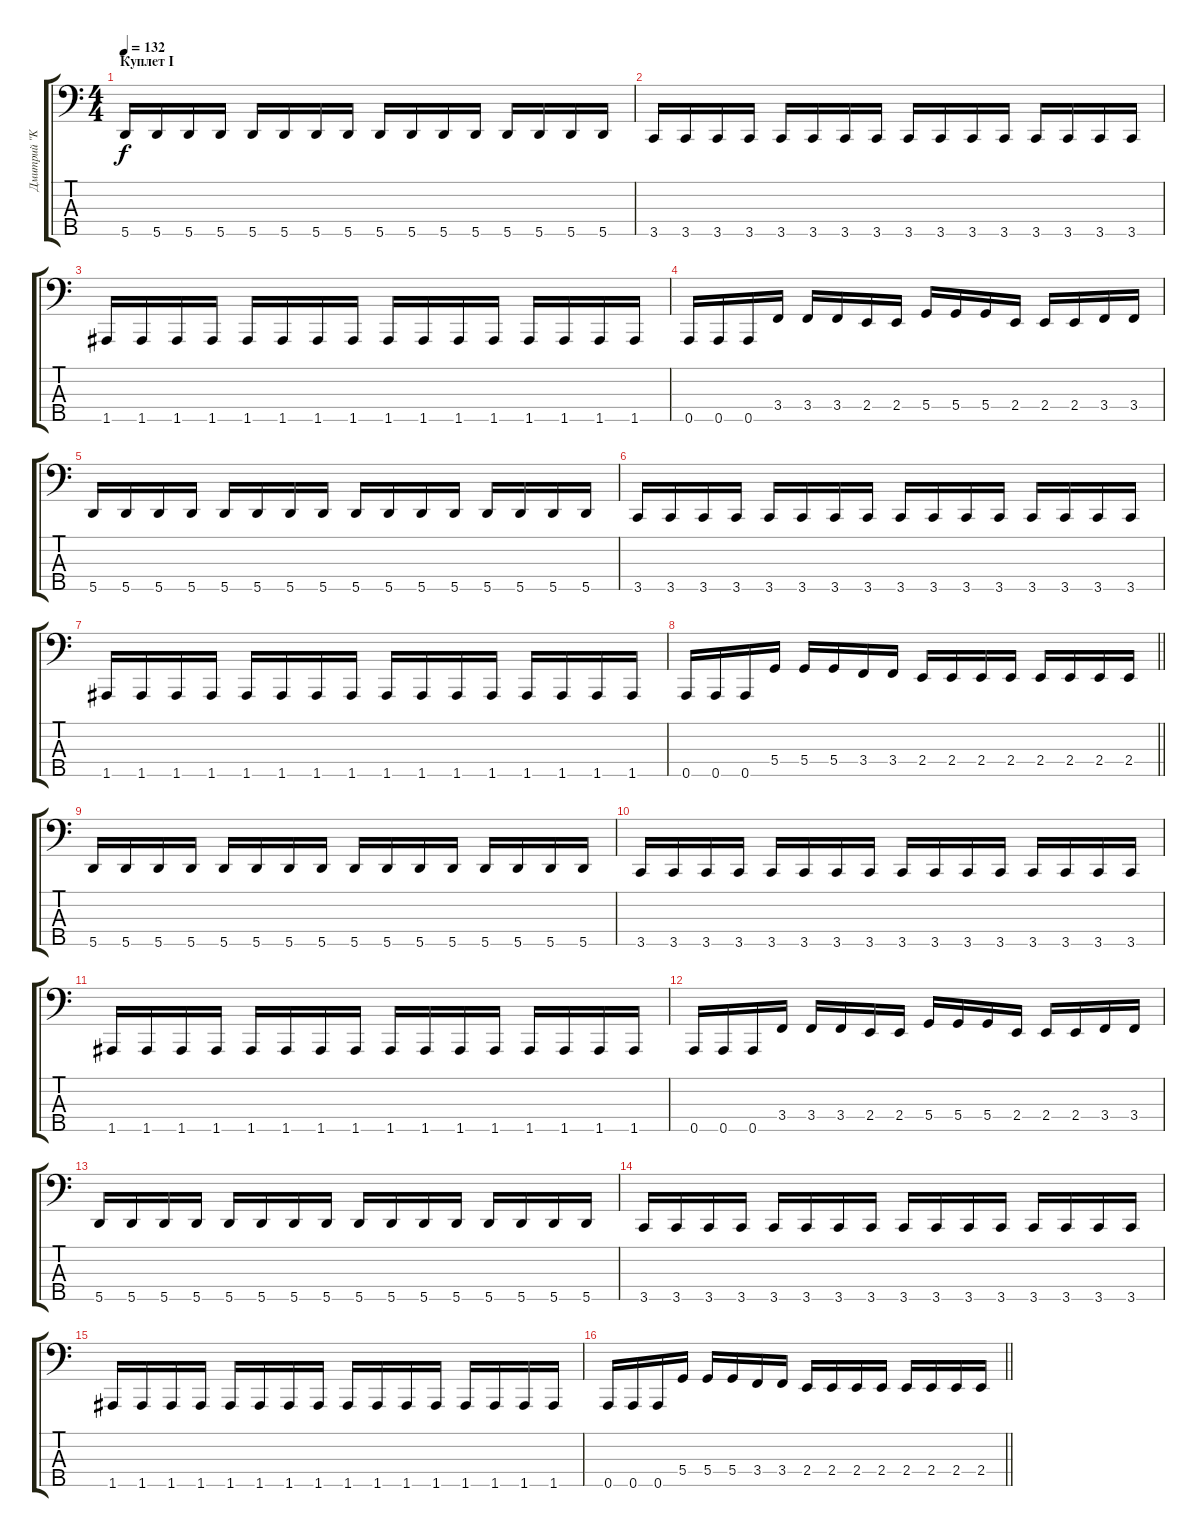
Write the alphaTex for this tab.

\track ("Дмитрий \"Kawazu\" Голяшев" "Дмитрий \"K") {instrument electricbassfinger}
\staff {score tabs}
\tuning (F2 C2 G1 D1 A0) {hide}
\ts (4 4)
\section ("" "Куплет I")
\tempo 132
\clef f4
\ks c
5.5.16{dy f instrument electricbassfinger} 5.5.16 5.5.16 5.5.16 5.5.16 5.5.16 5.5.16 5.5.16 5.5.16 5.5.16 5.5.16 5.5.16 5.5.16 5.5.16 5.5.16 5.5.16 |
3.5.16 3.5.16 3.5.16 3.5.16 3.5.16 3.5.16 3.5.16 3.5.16 3.5.16 3.5.16 3.5.16 3.5.16 3.5.16 3.5.16 3.5.16 3.5.16 |
1.5.16 1.5.16 1.5.16 1.5.16 1.5.16 1.5.16 1.5.16 1.5.16 1.5.16 1.5.16 1.5.16 1.5.16 1.5.16 1.5.16 1.5.16 1.5.16 |
0.5.16 0.5.16 0.5.16 3.4.16 3.4.16 3.4.16 2.4.16 2.4.16 5.4.16 5.4.16 5.4.16 2.4.16 2.4.16 2.4.16 3.4.16 3.4.16 |
5.5.16 5.5.16 5.5.16 5.5.16 5.5.16 5.5.16 5.5.16 5.5.16 5.5.16 5.5.16 5.5.16 5.5.16 5.5.16 5.5.16 5.5.16 5.5.16 |
3.5.16 3.5.16 3.5.16 3.5.16 3.5.16 3.5.16 3.5.16 3.5.16 3.5.16 3.5.16 3.5.16 3.5.16 3.5.16 3.5.16 3.5.16 3.5.16 |
1.5.16 1.5.16 1.5.16 1.5.16 1.5.16 1.5.16 1.5.16 1.5.16 1.5.16 1.5.16 1.5.16 1.5.16 1.5.16 1.5.16 1.5.16 1.5.16 |
\barLineRight lightlight
0.5.16 0.5.16 0.5.16 5.4.16 5.4.16 5.4.16 3.4.16 3.4.16 2.4.16 2.4.16 2.4.16 2.4.16 2.4.16 2.4.16 2.4.16 2.4.16 |
5.5.16 5.5.16 5.5.16 5.5.16 5.5.16 5.5.16 5.5.16 5.5.16 5.5.16 5.5.16 5.5.16 5.5.16 5.5.16 5.5.16 5.5.16 5.5.16 |
3.5.16 3.5.16 3.5.16 3.5.16 3.5.16 3.5.16 3.5.16 3.5.16 3.5.16 3.5.16 3.5.16 3.5.16 3.5.16 3.5.16 3.5.16 3.5.16 |
1.5.16 1.5.16 1.5.16 1.5.16 1.5.16 1.5.16 1.5.16 1.5.16 1.5.16 1.5.16 1.5.16 1.5.16 1.5.16 1.5.16 1.5.16 1.5.16 |
0.5.16 0.5.16 0.5.16 3.4.16 3.4.16 3.4.16 2.4.16 2.4.16 5.4.16 5.4.16 5.4.16 2.4.16 2.4.16 2.4.16 3.4.16 3.4.16 |
5.5.16 5.5.16 5.5.16 5.5.16 5.5.16 5.5.16 5.5.16 5.5.16 5.5.16 5.5.16 5.5.16 5.5.16 5.5.16 5.5.16 5.5.16 5.5.16 |
3.5.16 3.5.16 3.5.16 3.5.16 3.5.16 3.5.16 3.5.16 3.5.16 3.5.16 3.5.16 3.5.16 3.5.16 3.5.16 3.5.16 3.5.16 3.5.16 |
1.5.16 1.5.16 1.5.16 1.5.16 1.5.16 1.5.16 1.5.16 1.5.16 1.5.16 1.5.16 1.5.16 1.5.16 1.5.16 1.5.16 1.5.16 1.5.16 |
\barLineRight lightlight
0.5.16 0.5.16 0.5.16 5.4.16 5.4.16 5.4.16 3.4.16 3.4.16 2.4.16 2.4.16 2.4.16 2.4.16 2.4.16 2.4.16 2.4.16 2.4.16
